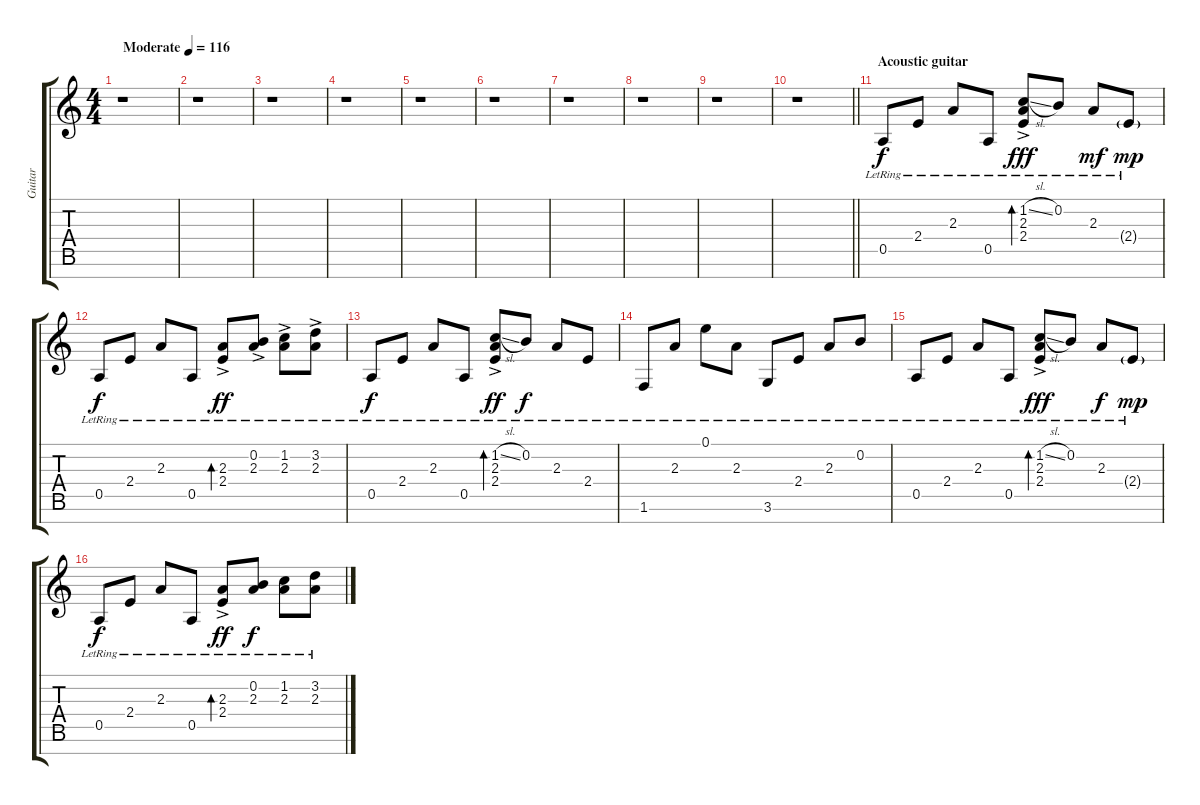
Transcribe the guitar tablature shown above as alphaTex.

\track ("Guitar" "Guitar") {instrument acousticguitarnylon}
\staff {score tabs}
\tuning (E4 B3 G3 D3 A2 E2 B1) {hide}
\ts (4 4)
\tempo (116 "Moderate")
\clef g2
\ks c
r.1{dy f instrument acousticguitarnylon} |
r.1 |
r.1 |
r.1 |
r.1 |
r.1 |
r.1 |
r.1 |
r.1 |
\barLineRight lightlight
r.1 |
\section ("" "Acoustic guitar")
0.5{lr}.8 2.4{lr}.8 2.3{lr}.8 0.5{lr}.8 (1.2{sl ac lr} 2.3{ac lr} 2.4{ac lr}).8{bd 240 dy fff} 0.2{lr}.8 2.3{lr}.8{dy mf} 2.4{g lr}.8{dy mp} |
0.5{lr}.8{dy f} 2.4{lr}.8 2.3{lr}.8 0.5{lr}.8 (2.3{ac lr} 2.4{ac lr}).8{bd 240 dy ff} (0.2{ac lr} 2.3{lr}).8 (1.2{ac lr} 2.3{lr}).8 (3.2{ac lr} 2.3{lr}).8 |
0.5{lr}.8{dy f} 2.4{lr}.8 2.3{lr}.8 0.5{lr}.8 (1.2{sl ac lr} 2.3{ac lr} 2.4{ac lr}).8{bd 240 dy ff} 0.2{lr}.8{dy f} 2.3{lr}.8 2.4{lr}.8 |
1.6{lr}.8 2.3{lr}.8 0.1{lr}.8 2.3{lr}.8 3.6{lr}.8 2.4{lr}.8 2.3{lr}.8 0.2{lr}.8 |
0.5{lr}.8 2.4{lr}.8 2.3{lr}.8 0.5{lr}.8 (1.2{sl ac lr} 2.3{ac lr} 2.4{ac lr}).8{bd 240 dy fff} 0.2{lr}.8 2.3{lr}.8{dy f} 2.4{g lr}.8{dy mp} |
0.5{lr}.8{dy f} 2.4{lr}.8 2.3{lr}.8 0.5{lr}.8 (2.3{ac lr} 2.4{ac lr}).8{bd 240 dy ff} (0.2{lr} 2.3{lr}).8{dy f} (1.2{lr} 2.3{lr}).8 (3.2{lr} 2.3{lr}).8
